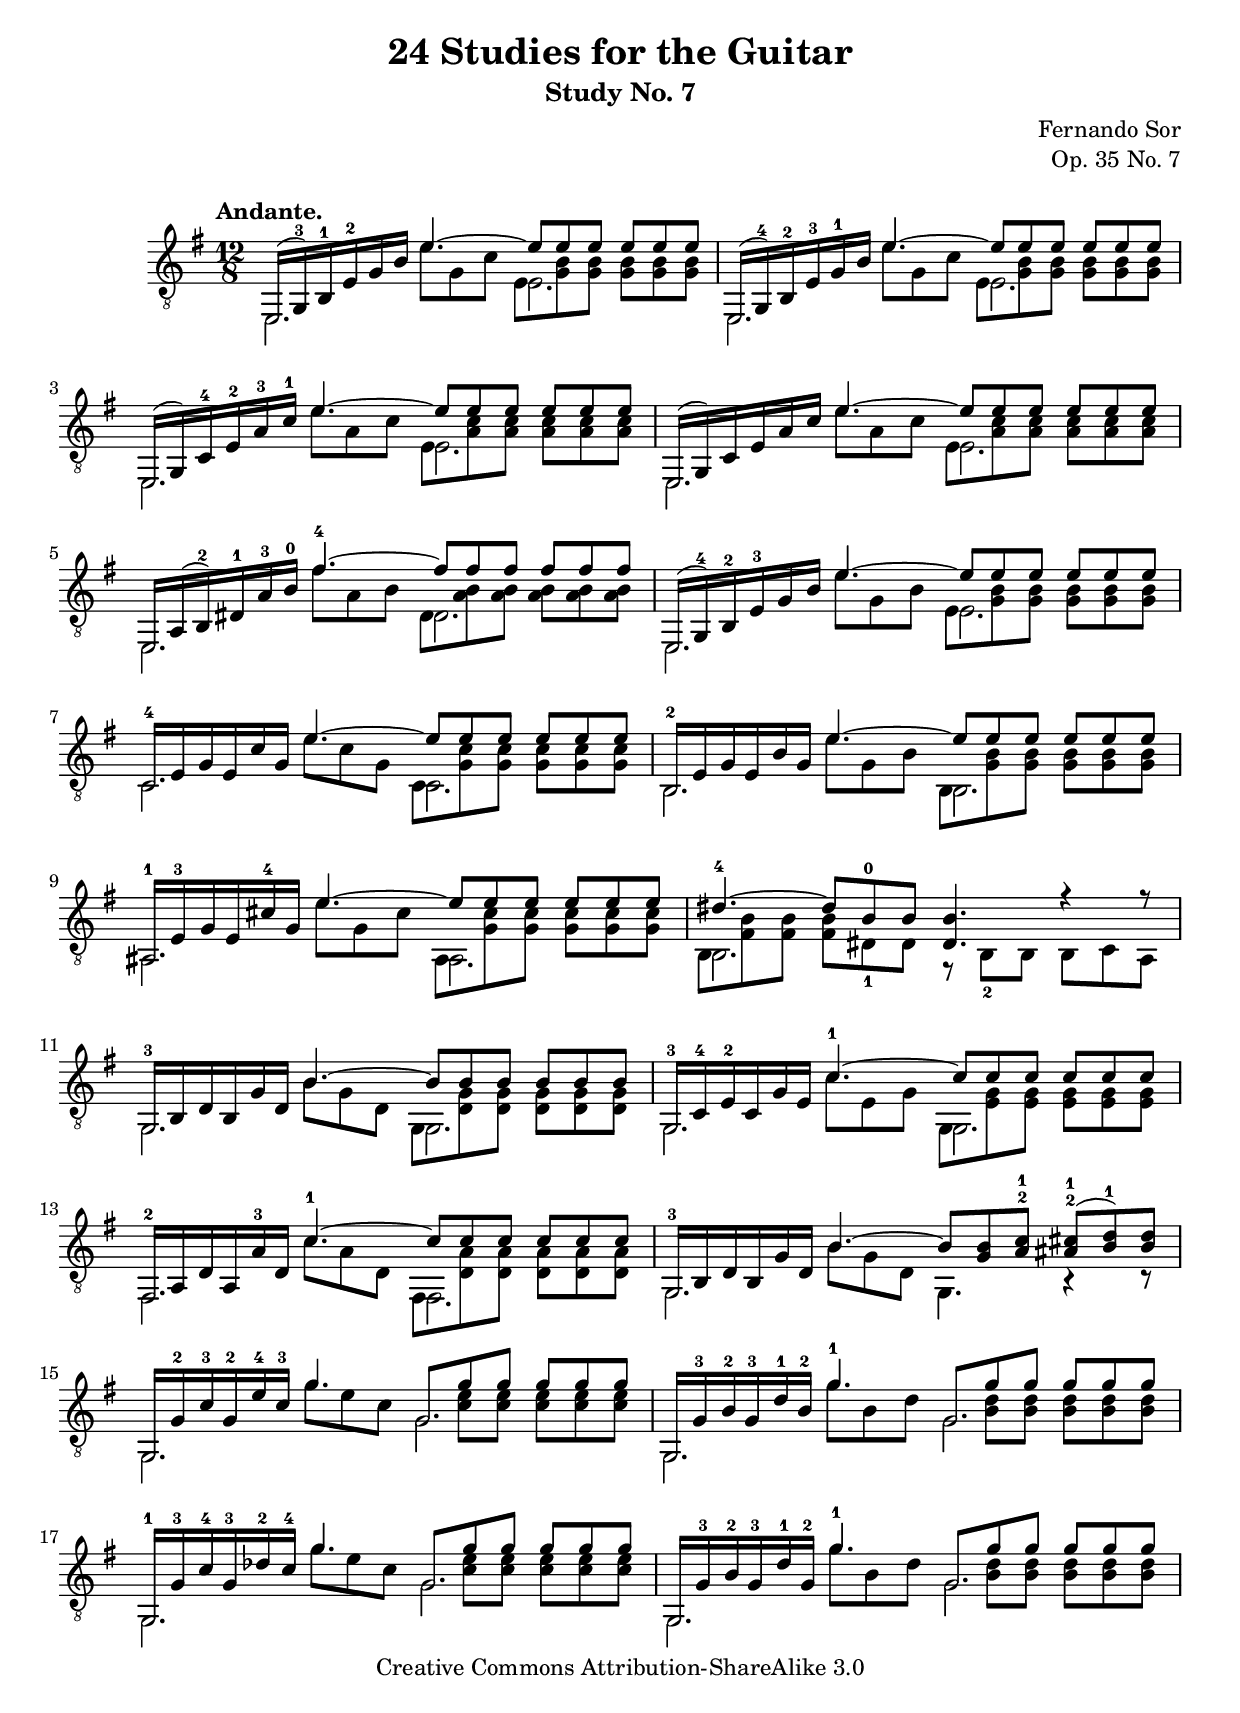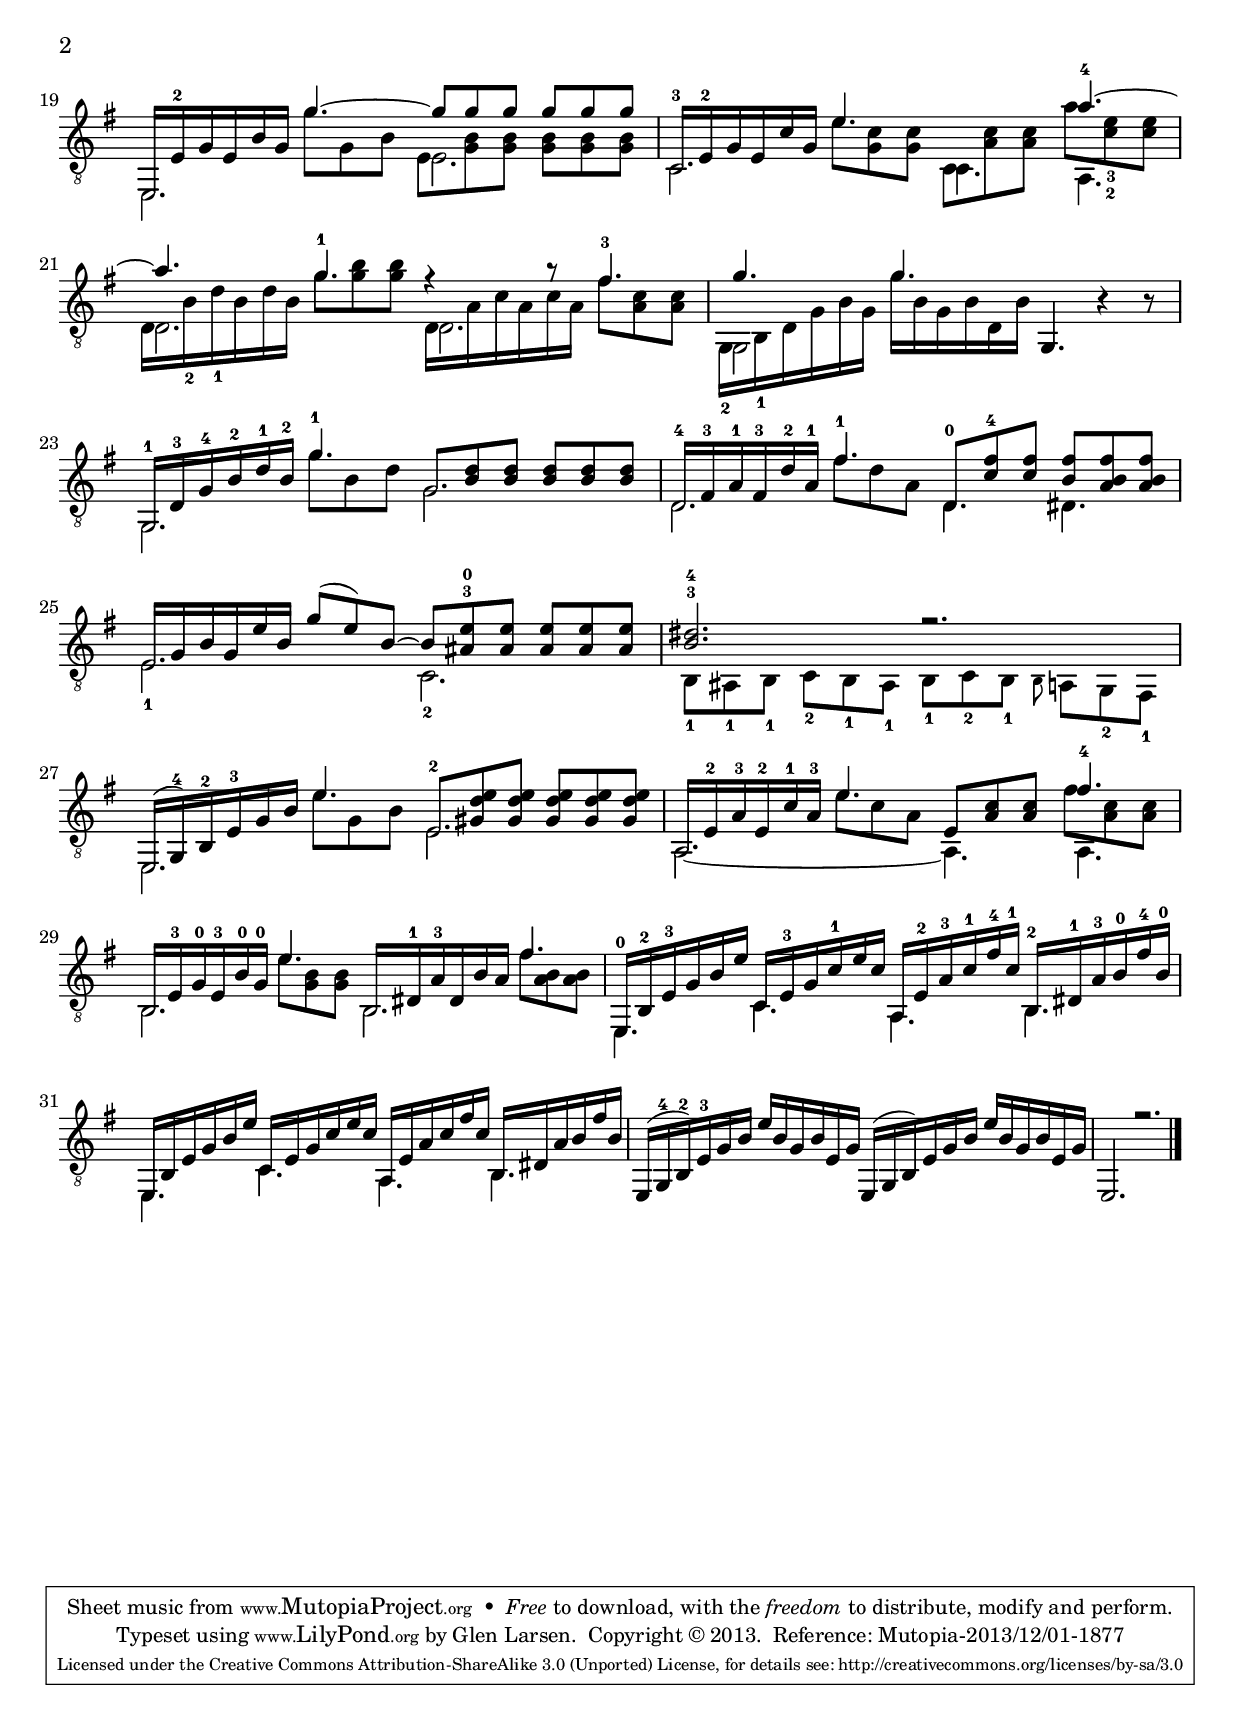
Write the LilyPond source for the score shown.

\version "2.16.1"
\header {
  title = "24 Studies for the Guitar"
  subtitle = "Study No. 7"
  composer = "Fernando Sor"
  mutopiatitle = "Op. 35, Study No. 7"
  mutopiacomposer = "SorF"
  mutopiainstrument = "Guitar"
  opus = "Op. 35 No. 7"
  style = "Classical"
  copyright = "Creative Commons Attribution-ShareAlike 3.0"
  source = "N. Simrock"
  % From Boije 481-2, enscribed "Bonn Chez N. Simrock"
  date = "1828"
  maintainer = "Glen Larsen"
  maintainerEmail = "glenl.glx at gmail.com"

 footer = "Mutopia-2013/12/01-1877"
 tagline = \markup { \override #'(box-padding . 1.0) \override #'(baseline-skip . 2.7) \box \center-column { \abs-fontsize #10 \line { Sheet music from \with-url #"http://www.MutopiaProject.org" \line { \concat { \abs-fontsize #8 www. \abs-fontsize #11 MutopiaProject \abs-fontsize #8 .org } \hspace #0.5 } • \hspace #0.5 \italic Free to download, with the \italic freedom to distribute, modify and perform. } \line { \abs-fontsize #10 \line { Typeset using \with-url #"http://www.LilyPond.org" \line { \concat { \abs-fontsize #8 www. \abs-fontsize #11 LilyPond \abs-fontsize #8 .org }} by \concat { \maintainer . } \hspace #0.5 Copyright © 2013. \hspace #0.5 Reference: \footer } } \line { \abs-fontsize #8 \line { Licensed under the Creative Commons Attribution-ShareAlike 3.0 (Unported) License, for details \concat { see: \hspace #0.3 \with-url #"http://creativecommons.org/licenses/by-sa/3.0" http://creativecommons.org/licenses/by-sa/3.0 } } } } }
}

\paper {
  % add space between composer/opus markup and first staff
  markup-system-spacing #'padding = #3
  % add a little space between composer and opus
  markup-markup-spacing #'padding = #1.2
  top-margin = #8
  bottom-margin = #10
}

\layout {
  \context {
    \Voice
    \override StringNumber #'stencil = ##f
  }
  \context {
    \Staff
    \override Fingering #'staff-padding = #'()
    \override Fingering #'add-stem-support = ##t
    \mergeDifferentlyDottedOn
    \mergeDifferentlyHeadedOn
  }
  \context {
    \Dynamics
    \override DynamicTextSpanner #'style = #'none
  }
}

global = {
  \time 12/8
  \key e \minor
}

upperVoice = \relative c, {
  \voiceOne
  \set fingeringOrientations = #'(up)
  \tempo "Andante."
  e16( <g-3>) <b-1> <e-2> g b e4.~ e8 e e e e e |
  e,,16( <g-4>) <b-2> <e-3> <g-1> b e4.~ e8 e e e e e |

  e,,16( g) <c-4> <e-2> <a-3> <c-1> e4.~ e8 e e e e e |
  e,,16( g) c e a c e4.~ e8 e e e e e |

  e,,16 a( <b-2>) <dis-1> <a'-3> <b-0> <fis'-4>4.~ fis8 fis fis fis fis fis |
  e,,16( <g-4>) <b-2> <e-3> g b e4.~ e8 e e e e e |

  <c,-4>16 e g e c' g e'4.~ e8 e e e e e |
  <b,-2>16 e g e b' g e'4.~ e8 e e e e e |

  <ais,,-1>16 <e'-3> g e <cis'-4> g e'4.~ e8 e e e e e |
  <dis-4>4.~ dis8 <b-0> b <b dis,>4. r4 r8 |

  <g,-3>16 b d b g' d b'4.~ b8 b b b b b |
  <g,-3>16 <c-4> <e-2> c g' e <c'-1>4.~ c8 c c c c c |

  <fis,,-2>16 a d a <a'-3> d, <c'-1>4.~ c8 c c c c c |
  <g,-3>16 b d b g' d b'4.~ b8 <b g> <c-1 a-2> <cis-1 ais-2>8( <d-1 b>) q |

  g,,16 <g'-2> <c-3> <g-2> <e'-4> <c-3> g'4. g,8 g' g g g g |
  g,,16 <g'-3> <b-2> <g-3> <d'-1> <b-2> <g'-1>4. g,8 g'8 g g g g |

  <g,,-1>16 <g'-3> <c-4> <g-3> <des'-2> <c-4> g'4. g,8 g' g g g g |
  g,,16 <g'-3> <b-2> <g-3> <d'-1> <g,-2> <g'-1>4. g,8 g' g g g g |

  e,,16 <e'-2> g e b' g g'4.~ g8 g g g g g |
  <c,,-3>16 <e-2> g e c' g e'4. s <a-4>4.~ |

  a4. <g-1> r4 r8 <fis-3>4. |
  g4. g g,, b'4\rest b8\rest |

  <g,-1>16 <d'-3> <g-4> <b-2> <d-1> <b-2> <g'-1>4. g,8 <b d> q q q q |
  <d,-4>16 <fis-3> <a-1> <fis-3> <d'-2> <a-1> <fis'-1>4. <d,-0>8 <fis'-4 c> q <fis b,> <fis b, a> q |

  e,16 g b g e' b g'8( e) b~ b <e-0 ais,-3> q q q q |
  <dis-4 b-3>2. r2. |

  e,,16( <g-4>) <b-2> <e-3> g b e4. <e,-2>8 <gis e' d> q q q q |
  a,16 <e'-2> <a-3> <e-2> <c'-1> <a-3> e'4. e,8 <c' a> q <fis-4>4. |

  b,,16 <e-3> <g-0> <e-3> <b'-0> <g-0> e'4. b,16 <dis-1> <a'-3> dis, b' a fis'4. |
  <e,,-0>16 <b'-2> <e-3> g b e c, <e-3> g <c-1> e c a, <e'-2> <a-3> <c-1> <fis-4> <c-1> <b,-2> <dis-1> <a'-3> <b-0> <fis'-4> <b,-0> |

  e,,16 b' e g b e c, e g c e c a, e' a c fis c b, dis a' b fis' b, |
  e,,16( <g-4> <b-2>) <e-3> g b e b g b e, g e,( g b) e g b e b g b e, g |
  e,2. r |

  \bar "|."
}


lowerVoice = \relative c, {
  \set fingeringOrientations = #'(down)
  \voiceTwo
  \repeat unfold 4 { e2. e' | }
  e,2. dis' |
  e,2. e' |
  c2. c |
  b2. b |
  ais2. ais |
  b2. r8 <b-2> b b c a |
  \repeat unfold 2 { g2. g | }
  fis2. fis |
  g2. g4. r4 r8 |
  \repeat unfold 4 { g2. g' | }
  e,2. e' |
  c2. c4. a |
  d2. d |
  g,2 s2 s2 |
  g2. g' |
  d2. d4. dis |
  <e-1>2. <c-2> |
  <b-1>8 <ais-1> <b-1> <c-2> <b-1> <ais-1> <b-1> <c-2> <b-1> \grace {b} a <g-2> <fis-1> |
  e2. e' |
  a,2.~ a4. a |
  b2. b |
  e,4. c' a b |
  e,4. c' a b |
  s2. s |
  s2. s |
}

middleVoice = \relative c' {
  \set fingeringOrientations = #'(down)
  \voiceThree
  \stemDown

  \repeat unfold 2 { s4. e8 g, c e, <b' g> q q q q | }

  \repeat unfold 2 { s4. e8 a, c e, <c' a> q q q q | }

  s4. fis8 a, b dis, <a' b> q q q q |
  s4. e'8 g, b e, <g b> q q q q |

  s4. e'8 c g c, <g' c> q q q q |
  s4. e'8 g, b b, <g' b> q q q q |

  s4. e'8 g, cis ais, <g' cis> q q q q |
  b,8 <fis' b> q q <dis-1> dis s4. s4. |

  s4. b'8 g d g, <g' d> q q q q |
  s4. c8 e, g g, <g' e> q q q q |

  s4. c8 a d, fis, <a' d,> q q q q |
  s4. b8 g d s4. s |

  s4. g'8 e c s <e c> q q q q |
  s4. g8 b, d s <d b> q q q q |

  s4. g8 e c s <e c> q q q q |
  s4. g8 b, d s <d b> q q q q |

  s4. g8 g, b e, <g b> q q q q |
  s4. e'8 <c g> q c, <a' c> q a' <e-3 c-2> <e c> |

  d,16 <b'-2> <d-1> b d b g'8 <g b> q d,16 a' c a c a fis'8 <c a> q |
  <g,-2>16 <b-1> d g b g g' b, g b d, b' s4. s |

  s4. g'8 b, d s2. |
  s4. fis8 d a s2. |

  s2. s |
  s2. s |

  s4. e'8 g, b s2. |
  s4. e8 c a s4. fis'8 <c a> q |

  s4. e8 <b g> q s4. fis'8 <b, a> q |
  \repeat unfold 4 { s2. s | }
}

\score {
  <<
    \new Staff = "Guitar"
    <<
      \set Staff.midiInstrument = #"acoustic guitar (nylon)"
      \global
      \clef "treble_8"
      \context Voice = "upperVoice" \upperVoice
      \context Voice = "lowerVoice" \lowerVoice
      \context Voice = "middleVoice" \middleVoice
    >>
%{
    \new TabStaff = "Guitar tabs"
    <<
      \clef "moderntab"
      \global
      \context TabVoice = "upperVoice" \upperVoice
      \context TabVoice = "lowerVoice" \lowerVoice
      \context TabVoice = "middleVoice" \middleVoice
    >>
%}
  >>
  \layout {}
  \midi {
    \tempo 4 = 110
  }
}
